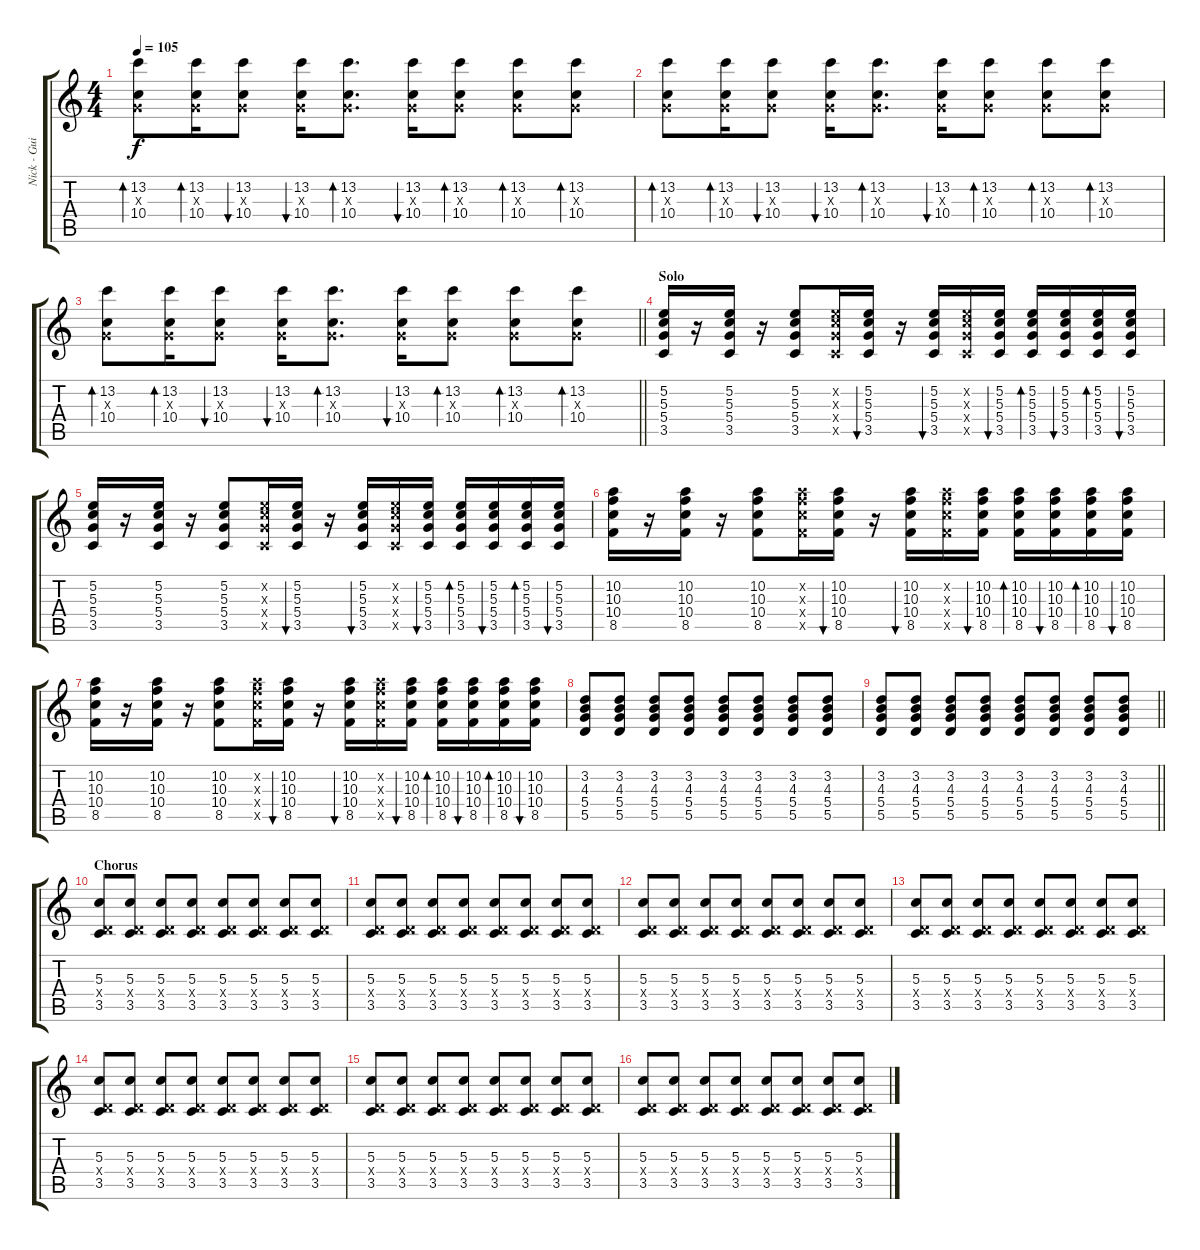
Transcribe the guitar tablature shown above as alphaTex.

\track ("Nick - Guitar RSE" "Nick - Gui") {instrument overdrivenguitar}
\staff {score tabs}
\tuning (E4 B3 G3 D3 A2 E2) {hide}
\ts (4 4)
\tempo 105
\clef g2
\ks c
(13.2 0.3{x} 10.4).8{bd 60 dy f} (13.2 0.3{x} 10.4).16{bd 60} (13.2 0.3{x} 10.4).8{bu 60} (13.2 0.3{x} 10.4).16{bu 60} (13.2 0.3{x} 10.4).8{d bd 60} (13.2 0.3{x} 10.4).16{bu 60} (13.2 0.3{x} 10.4).8{bd 60} (13.2 0.3{x} 10.4).8{bd 60} (13.2 0.3{x} 10.4).8{bd 60} |
(13.2 0.3{x} 10.4).8{bd 60} (13.2 0.3{x} 10.4).16{bd 60} (13.2 0.3{x} 10.4).8{bu 60} (13.2 0.3{x} 10.4).16{bu 60} (13.2 0.3{x} 10.4).8{d bd 60} (13.2 0.3{x} 10.4).16{bu 60} (13.2 0.3{x} 10.4).8{bd 60} (13.2 0.3{x} 10.4).8{bd 60} (13.2 0.3{x} 10.4).8{bd 60} |
\barLineRight lightlight
(13.2 0.3{x} 10.4).8{bd 60} (13.2 0.3{x} 10.4).16{bd 60} (13.2 0.3{x} 10.4).8{bu 60} (13.2 0.3{x} 10.4).16{bu 60} (13.2 0.3{x} 10.4).8{d bd 60} (13.2 0.3{x} 10.4).16{bu 60} (13.2 0.3{x} 10.4).8{bd 60} (13.2 0.3{x} 10.4).8{bd 60} (13.2 0.3{x} 10.4).8{bd 60} |
\section ("" "Solo")
(5.2 5.3 5.4 3.5).16{instrument overdrivenguitar} r.16 (5.2 5.3 5.4 3.5).16 r.16 (5.2 5.3 5.4 3.5).8 (5.2{x} 5.3{x} 5.4{x} 3.5{x}).16 (5.2 5.3 5.4 3.5).16{bu 60} r.16 (5.2 5.3 5.4 3.5).16{bu 60} (5.2{x} 5.3{x} 5.4{x} 3.5{x}).16 (5.2 5.3 5.4 3.5).16{bu 60} (5.2 5.3 5.4 3.5).16{bd 60} (5.2 5.3 5.4 3.5).16{bu 60} (5.2 5.3 5.4 3.5).16{bd 60} (5.2 5.3 5.4 3.5).16{bu 60} |
(5.2 5.3 5.4 3.5).16 r.16 (5.2 5.3 5.4 3.5).16 r.16 (5.2 5.3 5.4 3.5).8 (5.2{x} 5.3{x} 5.4{x} 3.5{x}).16 (5.2 5.3 5.4 3.5).16{bu 60} r.16 (5.2 5.3 5.4 3.5).16{bu 60} (5.2{x} 5.3{x} 5.4{x} 3.5{x}).16 (5.2 5.3 5.4 3.5).16{bu 60} (5.2 5.3 5.4 3.5).16{bd 60} (5.2 5.3 5.4 3.5).16{bu 60} (5.2 5.3 5.4 3.5).16{bd 60} (5.2 5.3 5.4 3.5).16{bu 60} |
(10.2 10.3 10.4 8.5).16 r.16 (10.2 10.3 10.4 8.5).16 r.16 (10.2 10.3 10.4 8.5).8 (10.2{x} 10.3{x} 10.4{x} 8.5{x}).16 (10.2 10.3 10.4 8.5).16{bu 60} r.16 (10.2 10.3 10.4 8.5).16{bu 60} (10.2{x} 10.3{x} 10.4{x} 8.5{x}).16 (10.2 10.3 10.4 8.5).16{bu 60} (10.2 10.3 10.4 8.5).16{bd 60} (10.2 10.3 10.4 8.5).16{bu 60} (10.2 10.3 10.4 8.5).16{bd 60} (10.2 10.3 10.4 8.5).16{bu 60} |
(10.2 10.3 10.4 8.5).16 r.16 (10.2 10.3 10.4 8.5).16 r.16 (10.2 10.3 10.4 8.5).8 (10.2{x} 10.3{x} 10.4{x} 8.5{x}).16 (10.2 10.3 10.4 8.5).16{bu 60} r.16 (10.2 10.3 10.4 8.5).16{bu 60} (10.2{x} 10.3{x} 10.4{x} 8.5{x}).16 (10.2 10.3 10.4 8.5).16{bu 60} (10.2 10.3 10.4 8.5).16{bd 60} (10.2 10.3 10.4 8.5).16{bu 60} (10.2 10.3 10.4 8.5).16{bd 60} (10.2 10.3 10.4 8.5).16{bu 60} |
(3.2 4.3 5.4 5.5).8 (3.2 4.3 5.4 5.5).8 (3.2 4.3 5.4 5.5).8 (3.2 4.3 5.4 5.5).8 (3.2 4.3 5.4 5.5).8 (3.2 4.3 5.4 5.5).8 (3.2 4.3 5.4 5.5).8 (3.2 4.3 5.4 5.5).8 |
\barLineRight lightlight
(3.2 4.3 5.4 5.5).8 (3.2 4.3 5.4 5.5).8 (3.2 4.3 5.4 5.5).8 (3.2 4.3 5.4 5.5).8 (3.2 4.3 5.4 5.5).8 (3.2 4.3 5.4 5.5).8 (3.2 4.3 5.4 5.5).8 (3.2 4.3 5.4 5.5).8 |
\section ("" "Chorus")
(5.3 0.4{x} 3.5).8{instrument overdrivenguitar} (5.3 0.4{x} 3.5).8 (5.3 0.4{x} 3.5).8 (5.3 0.4{x} 3.5).8 (5.3 0.4{x} 3.5).8 (5.3 0.4{x} 3.5).8 (5.3 0.4{x} 3.5).8 (5.3 0.4{x} 3.5).8 |
(5.3 0.4{x} 3.5).8 (5.3 0.4{x} 3.5).8 (5.3 0.4{x} 3.5).8 (5.3 0.4{x} 3.5).8 (5.3 0.4{x} 3.5).8 (5.3 0.4{x} 3.5).8 (5.3 0.4{x} 3.5).8 (5.3 0.4{x} 3.5).8 |
(5.3 0.4{x} 3.5).8 (5.3 0.4{x} 3.5).8 (5.3 0.4{x} 3.5).8 (5.3 0.4{x} 3.5).8 (5.3 0.4{x} 3.5).8 (5.3 0.4{x} 3.5).8 (5.3 0.4{x} 3.5).8 (5.3 0.4{x} 3.5).8 |
(5.3 0.4{x} 3.5).8 (5.3 0.4{x} 3.5).8 (5.3 0.4{x} 3.5).8 (5.3 0.4{x} 3.5).8 (5.3 0.4{x} 3.5).8 (5.3 0.4{x} 3.5).8 (5.3 0.4{x} 3.5).8 (5.3 0.4{x} 3.5).8 |
(5.3 0.4{x} 3.5).8 (5.3 0.4{x} 3.5).8 (5.3 0.4{x} 3.5).8 (5.3 0.4{x} 3.5).8 (5.3 0.4{x} 3.5).8 (5.3 0.4{x} 3.5).8 (5.3 0.4{x} 3.5).8 (5.3 0.4{x} 3.5).8 |
(5.3 0.4{x} 3.5).8 (5.3 0.4{x} 3.5).8 (5.3 0.4{x} 3.5).8 (5.3 0.4{x} 3.5).8 (5.3 0.4{x} 3.5).8 (5.3 0.4{x} 3.5).8 (5.3 0.4{x} 3.5).8 (5.3 0.4{x} 3.5).8 |
(5.3 0.4{x} 3.5).8 (5.3 0.4{x} 3.5).8 (5.3 0.4{x} 3.5).8 (5.3 0.4{x} 3.5).8 (5.3 0.4{x} 3.5).8 (5.3 0.4{x} 3.5).8 (5.3 0.4{x} 3.5).8 (5.3 0.4{x} 3.5).8
